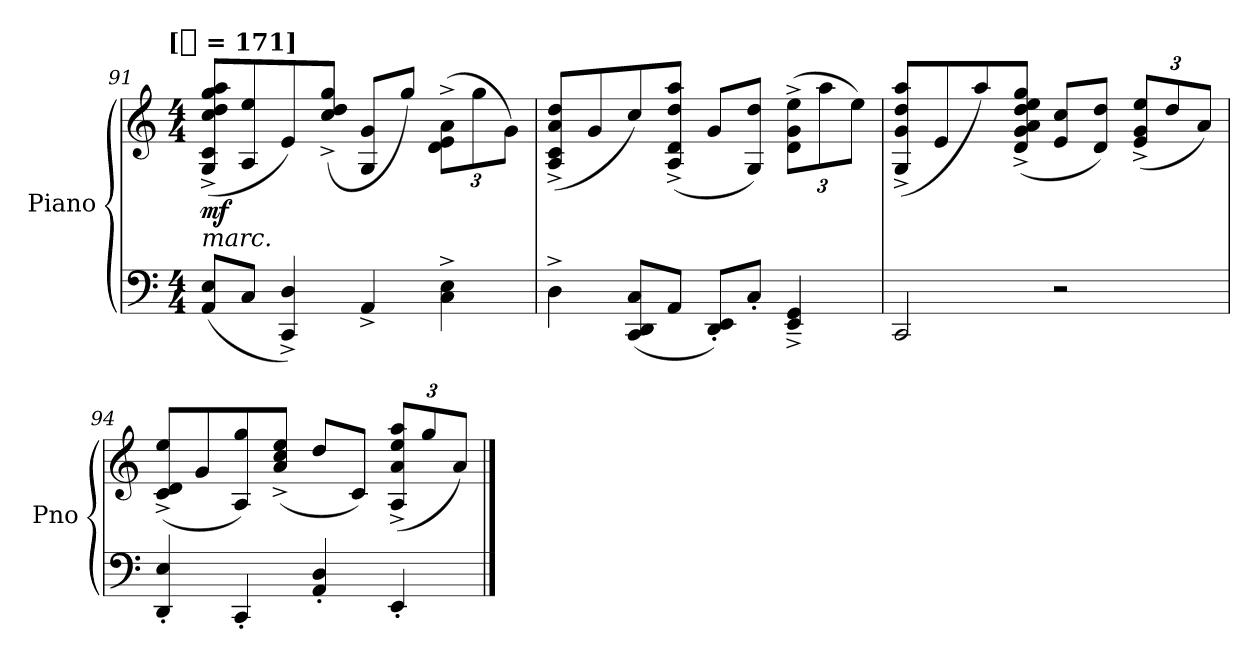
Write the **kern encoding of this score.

**kern	**kern	**dynam
*part2	*part1	*part1
*staff2	*staff1	*staff1
*I"Piano	*I"Piano	*
*I'Pno	*I'Pno	*
*clefF4	*clefG2	*
*k[]	*k[]	*
*C:	*C:	*
!!LO:TX:omd:t=[[quarter] = 171]
*M4/4	*M4/4	*
*MM171	*MM171	*
=91	=91	=91
!	!LO:TX:b:i:t=marc.	!
(8AA 8EL	(8G^ 8c^ 8cc^ 8dd^ 8gg^ 8aa^L	mf
8CJ	8A 8ee	.
4CC^ 4D^)	8e)	.
.	(8cc^ 8dd^ 8gg^J	.
4AA^	8G 8gL	.
.	8ggJ)	.
4C^ 4E^	(12d^ 12e^ 12a^L	.
.	12gg	.
.	12gJ)	.
=92	=92	=92
4D^	(8A^ 8c^ 8a^ 8dd^L	.
.	8g	.
(8CC 8DD 8CL	8cc)	.
8AAJ	(8A^ 8d^ 8dd^ 8aa^J	.
8DD' 8EE'L)	8gL	.
8C'J	8G 8ddJ)	.
4EE~^ 4GG~^	(12d^ 12g^ 12ee^L	.
.	12aa	.
.	12eeJ)	.
=93	=93	=93
2CC	(8G^ 8g^ 8dd^ 8aa^L	.
.	8e	.
.	8aa)	.
.	(8d^ 8g^ 8a^ 8dd^ 8ee^ 8gg^J	.
2r	8e 8ccL	.
.	8d 8ddJ)	.
.	(12e^ 12g^ 12ee^L	.
.	12dd	.
.	12aJ)	.
=94	=94	=94
4DD' 4E'	(8c^ 8d^ 8ee^L	.
.	8g	.
4CC'	8A 8gg)	.
.	(8a^ 8cc^ 8ee^J	.
4AA' 4D'	8ddL	.
.	8cJ)	.
4EE'	(12A^ 12a^ 12ee^ 12aa^L	.
.	12gg	.
.	12aJ)	.
==	==	==
*-	*-	*-
